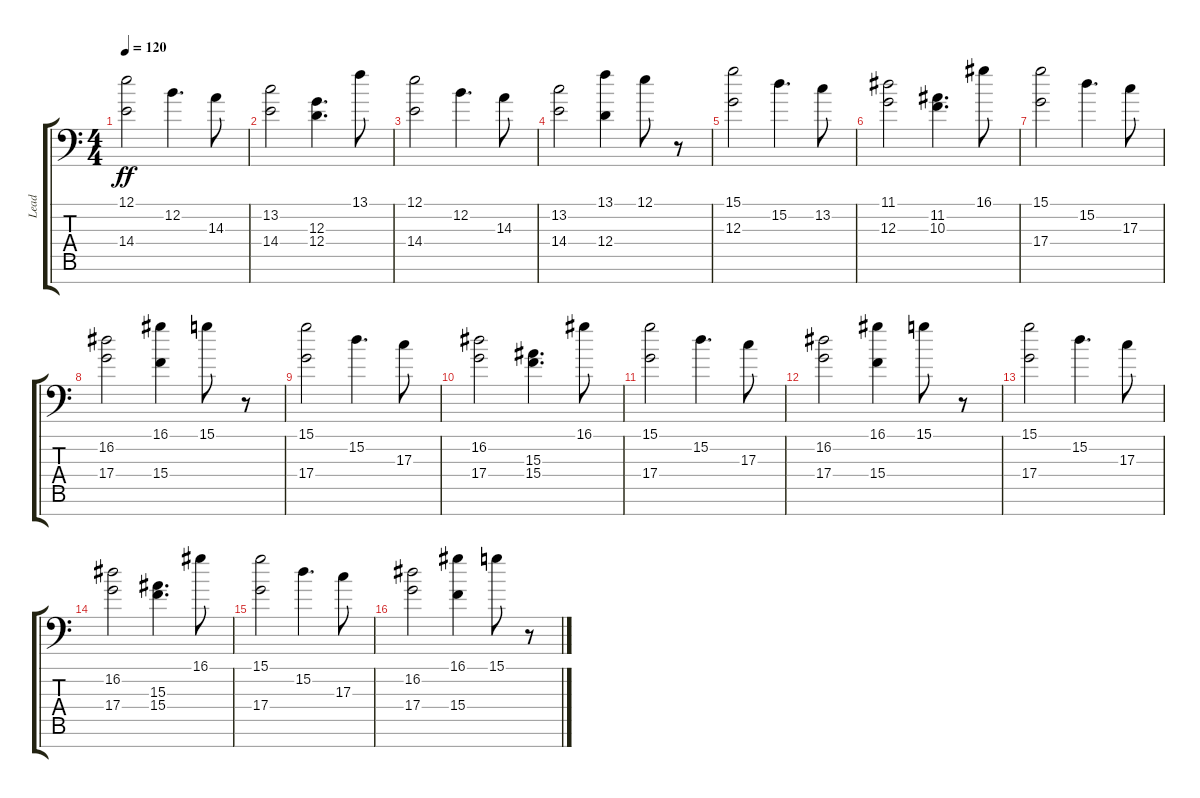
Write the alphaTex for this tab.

\track ("Lead" "Lead") {instrument lead2sawtooth}
\staff {score tabs}
\tuning (E4 B3 G3 D3 A2 E2 C-1) {hide}
\ts (4 4)
\tempo 120
\clef f4
\ks c
(12.1 14.4).2{dy ff} 12.2.4{d} 14.3.8 |
(13.2 14.4).2 (12.3 12.4).4{d} 13.1.8 |
(12.1 14.4).2 12.2.4{d} 14.3.8 |
(13.2 14.4).2 (13.1 12.4).4 12.1.8 r.8 |
(15.1 12.3).2 15.2.4{d} 13.2.8 |
(11.1 12.3).2 (11.2 10.3).4{d} 16.1.8 |
(15.1 17.4).2 15.2.4{d} 17.3.8 |
(16.2 17.4).2 (16.1 15.4).4 15.1.8 r.8 |
(15.1 17.4).2 15.2.4{d} 17.3.8 |
(16.2 17.4).2 (15.3 15.4).4{d} 16.1.8 |
(15.1 17.4).2 15.2.4{d} 17.3.8 |
(16.2 17.4).2 (16.1 15.4).4 15.1.8 r.8 |
(15.1 17.4).2 15.2.4{d} 17.3.8 |
(16.2 17.4).2 (15.3 15.4).4{d} 16.1.8 |
(15.1 17.4).2 15.2.4{d} 17.3.8 |
(16.2 17.4).2 (16.1 15.4).4 15.1.8 r.8
